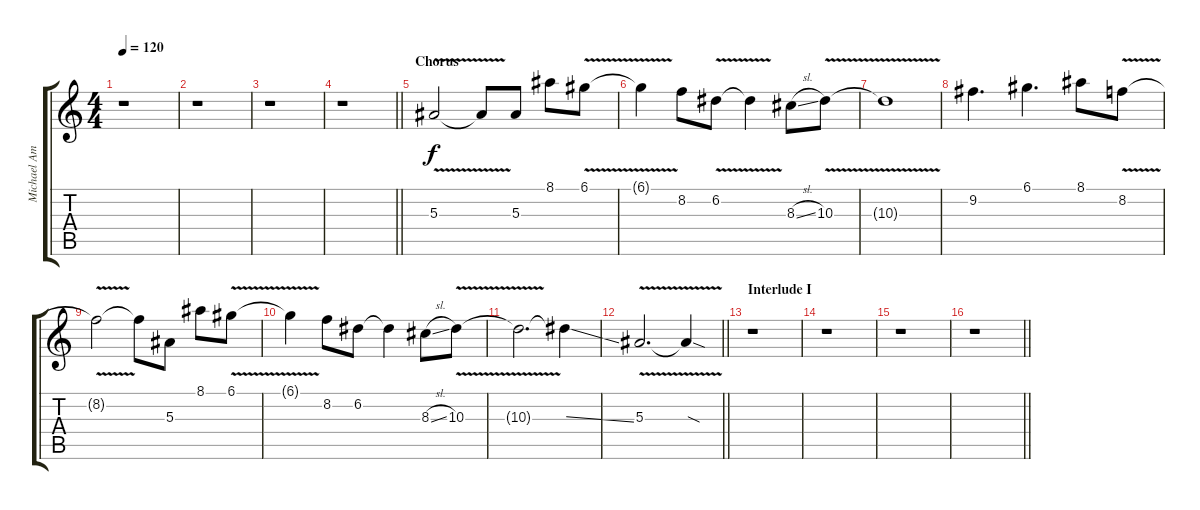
\track ("Michael Amott (Lead Guitar I)" "Michael Am") {instrument distortionguitar}
\staff {score tabs}
\tuning (D4 A3 F3 C3 G2 C2) {hide}
\ts (4 4)
\tempo 120
\clef g2
\ks c
r.1{dy f} |
r.1 |
r.1 |
\barLineRight lightlight
r.1 |
\section ("" "Chorus")
5.3{v}.2{volume 14 balance 0 instrument distortionguitar} 5.3{t}.8 5.3.8 8.1.8 6.1{v}.8 |
6.1{t}.4 8.2.8 6.2{v}.8 6.2{t}.4 8.3{sl}.8 10.3{v}.8 |
10.3{t}.1 |
9.2.4{d} 6.1.4{d} 8.1.8 8.2{v}.8 |
8.2{t}.2 8.2{t}.8 5.3.8 8.1.8 6.1{v}.8 |
6.1{t}.4 8.2.8 6.2.8 6.2{t}.4 8.3{sl}.8 10.3{v}.8 |
10.3{t}.2{d} 10.3{ss t}.4 |
\barLineRight lightlight
5.3{v}.2{d} 5.3{sod t}.4 |
\section ("" "Interlude I")
r.1 |
r.1 |
r.1 |
\barLineRight lightlight
r.1
